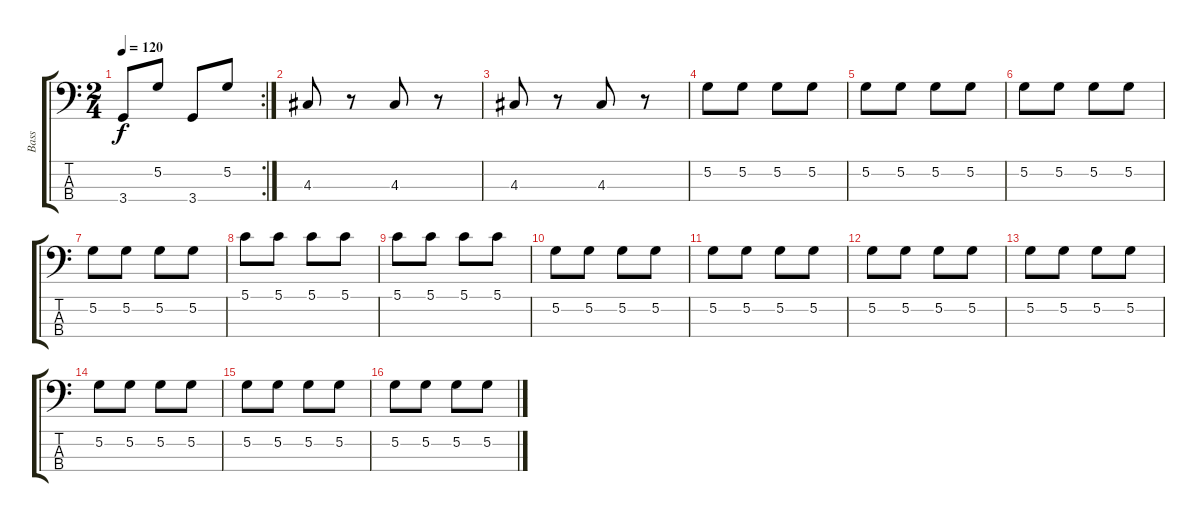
\track ("Bass" "Bass") {instrument electricbasspick}
\staff {score tabs}
\tuning (G2 D2 A1 E1) {hide}
\rc 2
\ts (2 4)
\tempo 120
\clef f4
\ks c
3.4.8{dy f} 5.2.8 3.4.8 5.2.8 |
4.3.8 r.8 4.3.8 r.8 |
4.3.8 r.8 4.3.8 r.8 |
5.2.8 5.2.8 5.2.8 5.2.8 |
5.2.8 5.2.8 5.2.8 5.2.8 |
5.2.8 5.2.8 5.2.8 5.2.8 |
5.2.8 5.2.8 5.2.8 5.2.8 |
5.1.8 5.1.8 5.1.8 5.1.8 |
5.1.8 5.1.8 5.1.8 5.1.8 |
5.2.8 5.2.8 5.2.8 5.2.8 |
5.2.8 5.2.8 5.2.8 5.2.8 |
5.2.8 5.2.8 5.2.8 5.2.8 |
5.2.8 5.2.8 5.2.8 5.2.8 |
5.2.8 5.2.8 5.2.8 5.2.8 |
5.2.8 5.2.8 5.2.8 5.2.8 |
5.2.8 5.2.8 5.2.8 5.2.8
